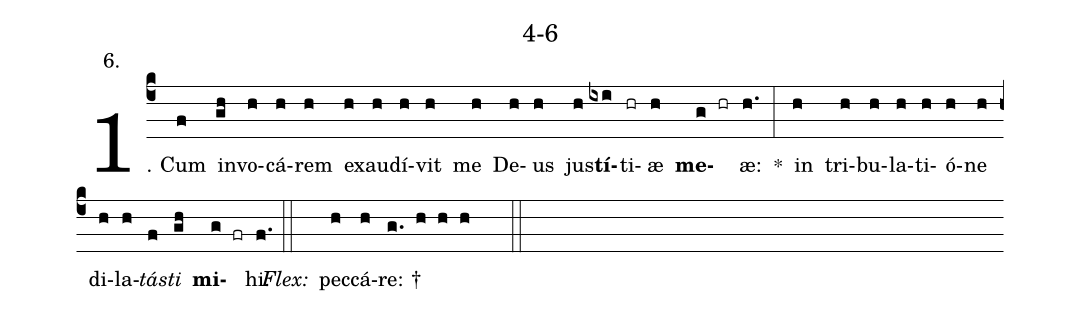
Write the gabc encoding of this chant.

name: 4-6;
annotation: 6.;
%%
(c4)1. Cum(f) in(gh)vo(h)cá(h)rem(h) ex(h)au(h)dí(h)vit(h) me(h) De(h)us(h) jus(h)<b>tí</b>(ixi)ti(hr)æ(h) <b>me</b>(g hr)æ:(h.) *(:) in(h) tri(h)bu(h)la(h)ti(h)ó(h)ne(h) di(h)la(h)<i>tás</i>(f)<i>ti</i>(gh) <b>mi</b>(g fr)hi.(f.) (::)
<i>Flex:</i>()  pec(h)cá(h)re: †(g. h h h  ::)
